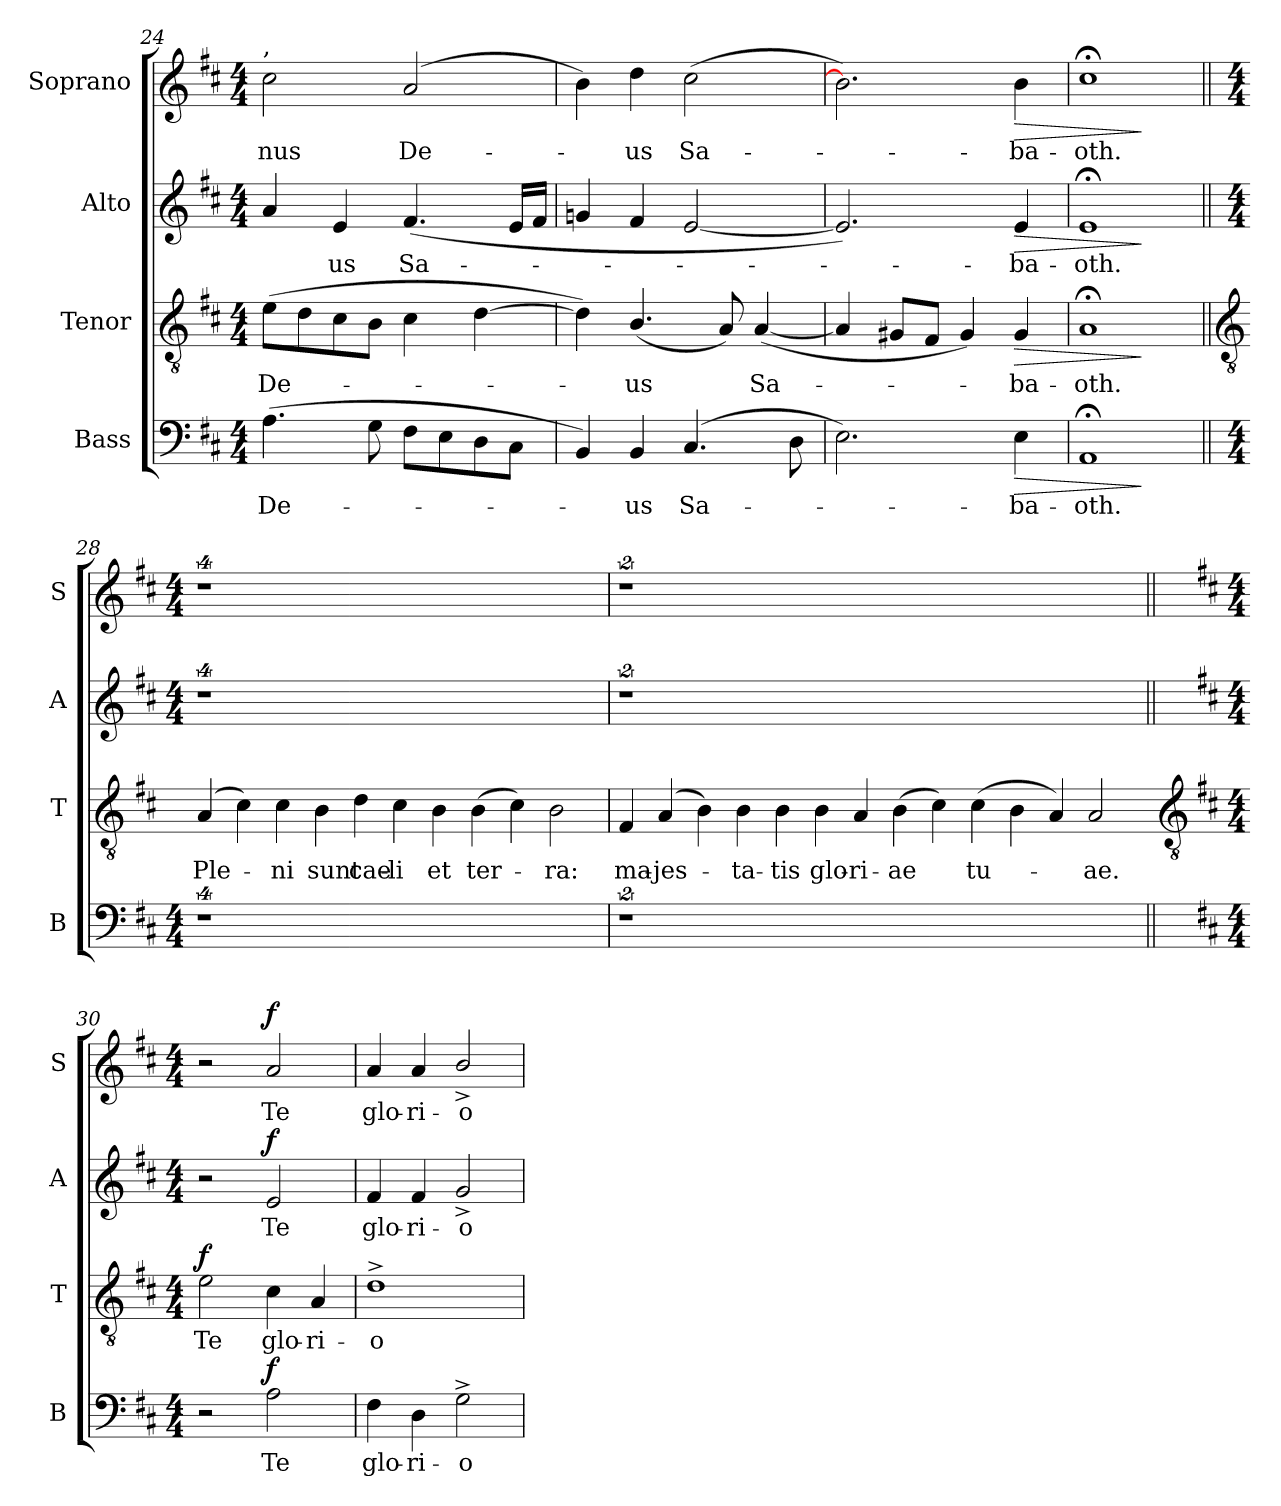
**kern	**text	**dynam	**kern	**text	**dynam	**kern	**text	**dynam	**kern	**text	**dynam
*part4	*part4	*part4	*part3	*part3	*part3	*part2	*part2	*part2	*part1	*part1	*part1
*staff4	*staff4	*staff4	*staff3	*staff3	*staff3	*staff2	*staff2	*staff2	*staff1	*staff1	*staff1
*I"Bass	*	*	*I"Tenor	*	*	*I"Alto	*	*	*I"Soprano	*	*
*I'B	*	*	*I'T	*	*	*I'A	*	*	*I'S	*	*
*clefF4	*	*	*clefGv2	*	*	*clefG2	*	*	*clefG2	*	*
*k[f#c#]	*	*	*k[f#c#]	*	*	*k[f#c#]	*	*	*k[f#c#]	*	*
*D:	*	*	*D:	*	*	*D:	*	*	*D:	*	*
*M4/4	*	*	*M4/4	*	*	*M4/4	*	*	*M4/4	*	*
=24	=24	=24	=24	=24	=24	=24	=24	=24	=24	=24	=24
!	!	!	!	!	!	!	!	!	!LO:TX:a:t=,	!	!
!	!LO:LY:b	!	!	!LO:LY:b	!	!	!	!	!	!LO:LY:b	!
(>4.A	De-	.	(>8eL	De-	.	4a	.	.	2cc#	-nus	.
.	.	.	8d	.	.	.	.	.	.	.	.
!	!	!	!	!	!	!	!LO:LY:b	!	!	!	!
.	.	.	8c#	.	.	4e	us	.	.	.	.
8G	.	.	8BJ	.	.	.	.	.	.	.	.
!	!	!	!	!	!	!	!LO:LY:b	!	!	!LO:LY:b	!
8F#L	.	.	4c#	.	.	(<4.f#	Sa-	.	(<2a	De-	.
8E	.	.	.	.	.	.	.	.	.	.	.
8D	.	.	[4d	.	.	.	.	.	.	.	.
8C#J	.	.	.	.	.	16eLL	.	.	.	.	.
.	.	.	.	.	.	16f#JJ	.	.	.	.	.
=25	=25	=25	=25	=25	=25	=25	=25	=25	=25	=25	=25
4BB)	.	.	4d])	.	.	4gn	.	.	4b)	.	.
!	!LO:LY:b	!	!	!LO:LY:b	!	!	!	!	!	!LO:LY:b	!
4BB	us	.	(<4.B/	us	.	4f#	.	.	4dd	us	.
!	!LO:LY:b	!	!	!	!	!	!	!	!	!LO:LY:b	!
(>4.C#	Sa-	.	.	.	.	[2e	.	.	(>2cc#	Sa-	.
.	.	.	8A)	.	.	.	.	.	.	.	.
!	!	!	!	!LO:LY:b	!	!	!	!	!	!	!
.	.	.	(<[4A	Sa-	.	.	.	.	.	.	.
8D	.	.	.	.	.	.	.	.	.	.	.
=26	=26	=26	=26	=26	=26	=26	=26	=26	=26	=26	=26
2.E)	.	.	4A]	.	.	2.e])	.	.	2.b])	.	.
.	.	.	8G#XL	.	.	.	.	.	.	.	.
.	.	.	8F#J	.	.	.	.	.	.	.	.
.	.	.	4G#)	.	.	.	.	.	.	.	.
!	!LO:LY:b	!LO:HP:b	!	!LO:LY:b	!LO:HP:b	!	!LO:LY:b	!LO:HP:b	!	!LO:LY:b	!LO:HP:b
4E	ba-	>	4G#	ba-	>	4e	ba-	>	4b	ba-	>
=27	=27	=27	=27	=27	=27	=27	=27	=27	=27	=27	=27
!	!LO:LY:b	!	!	!LO:LY:b	!	!	!LO:LY:b	!	!	!LO:LY:b	!
1AA;<	-oth.	.	1A;<	-oth.	.	1e;<	-oth.	.	1cc#;<	-oth.	.
.	.	]	.	.	]	.	.	]	.	.	]
!!LO:LB:g=z
=28||	=28||	=28||	=28||	=28||	=28||	=28||	=28||	=28||	=28||	=28||	=28||
*	*	*	*clefGv2	*	*	*	*	*	*	*	*
*M4/4	*	*	*	*	*	*M4/4	*	*	*M4/4	*	*
!	!	!	!	!LO:LY:b	!	!	!	!	!	!	!
4%11r	.	.	(<4A	Ple-	.	4%11r	.	.	4%11r	.	.
.	.	.	4c#)	.	.	.	.	.	.	.	.
!	!	!	!	!LO:LY:b	!	!	!	!	!	!	!
.	.	.	4c#	ni	.	.	.	.	.	.	.
!	!	!	!	!LO:LY:b	!	!	!	!	!	!	!
.	.	.	4B	sunt	.	.	.	.	.	.	.
!	!	!	!	!LO:LY:b	!	!	!	!	!	!	!
.	.	.	4d	cae-	.	.	.	.	.	.	.
!	!	!	!	!LO:LY:b	!	!	!	!	!	!	!
.	.	.	4c#	-li	.	.	.	.	.	.	.
!	!	!	!	!LO:LY:b	!	!	!	!	!	!	!
.	.	.	4B	et	.	.	.	.	.	.	.
!	!	!	!	!LO:LY:b	!	!	!	!	!	!	!
.	.	.	(>4B	ter-	.	.	.	.	.	.	.
.	.	.	4c#)	.	.	.	.	.	.	.	.
!	!	!	!	!LO:LY:b	!	!	!	!	!	!	!
.	.	.	2B	ra:	.	.	.	.	.	.	.
=29	=29	=29	=29	=29	=29	=29	=29	=29	=29	=29	=29
!	!	!	!	!LO:LY:b	!	!	!	!	!	!	!
2%7r	.	.	4F#	ma-	.	2%7r	.	.	2%7r	.	.
!	!	!	!	!LO:LY:b	!	!	!	!	!	!	!
.	.	.	(<4A	-jes-	.	.	.	.	.	.	.
.	.	.	4B)	.	.	.	.	.	.	.	.
!	!	!	!	!LO:LY:b	!	!	!	!	!	!	!
.	.	.	4B	ta-	.	.	.	.	.	.	.
!	!	!	!	!LO:LY:b	!	!	!	!	!	!	!
.	.	.	4B	-tis	.	.	.	.	.	.	.
!	!	!	!	!LO:LY:b	!	!	!	!	!	!	!
.	.	.	4B	glo-	.	.	.	.	.	.	.
!	!	!	!	!LO:LY:b	!	!	!	!	!	!	!
.	.	.	4A	-ri-	.	.	.	.	.	.	.
!	!	!	!	!LO:LY:b	!	!	!	!	!	!	!
.	.	.	(>4B	-ae	.	.	.	.	.	.	.
.	.	.	4c#)	.	.	.	.	.	.	.	.
!	!	!	!	!LO:LY:b	!	!	!	!	!	!	!
.	.	.	(>4c#	tu-	.	.	.	.	.	.	.
.	.	.	4B	.	.	.	.	.	.	.	.
.	.	.	4A)	.	.	.	.	.	.	.	.
!	!	!	!	!LO:LY:b	!	!	!	!	!	!	!
.	.	.	2A	ae.	.	.	.	.	.	.	.
!!LO:LB:g=z
=30||	=30||	=30||	=30-	=30||	=30||	=30||	=30||	=30||	=30||	=30||	=30||
*	*	*	*clefGv2	*	*	*	*	*	*	*	*
*k[f#c#]	*	*	*	*	*	*k[f#c#]	*	*	*k[f#c#]	*	*
*D:	*	*	*	*	*	*D:	*	*	*D:	*	*
*M4/4	*	*	*M4/4	*	*	*M4/4	*	*	*M4/4	*	*
!	!	!	!	!LO:LY:b	!LO:DY:b	!	!	!	!	!	!
2r	.	.	2e	Te	f	2r	.	.	2r	.	.
!	!LO:LY:b	!LO:DY:b	!	!LO:LY:b	!	!	!LO:LY:b	!LO:DY:b	!	!LO:LY:b	!LO:DY:b
2A	Te	f	4c#	glo-	.	2e	Te	f	2a	Te	f
!	!	!	!	!LO:LY:b	!	!	!	!	!	!	!
.	.	.	4A	-ri-	.	.	.	.	.	.	.
=31	=31	=31	=31	=31	=31	=31	=31	=31	=31	=31	=31
!	!LO:LY:b	!	!	!LO:LY:b	!	!	!LO:LY:b	!	!	!LO:LY:b	!
4F#	glo-	.	1d^	-o-	.	4f#	glo-	.	4a	glo-	.
!	!LO:LY:b	!	!	!	!	!	!LO:LY:b	!	!	!LO:LY:b	!
4D	-ri-	.	.	.	.	4f#	-ri-	.	4a	-ri-	.
!	!LO:LY:b	!	!	!	!	!	!LO:LY:b	!	!	!LO:LY:b	!
2G^	-o-	.	.	.	.	2g^	-o-	.	2b^/	-o-	.
=	=	=	=	=	=	=	=	=	=	=	=
*-	*-	*-	*-	*-	*-	*-	*-	*-	*-	*-	*-
